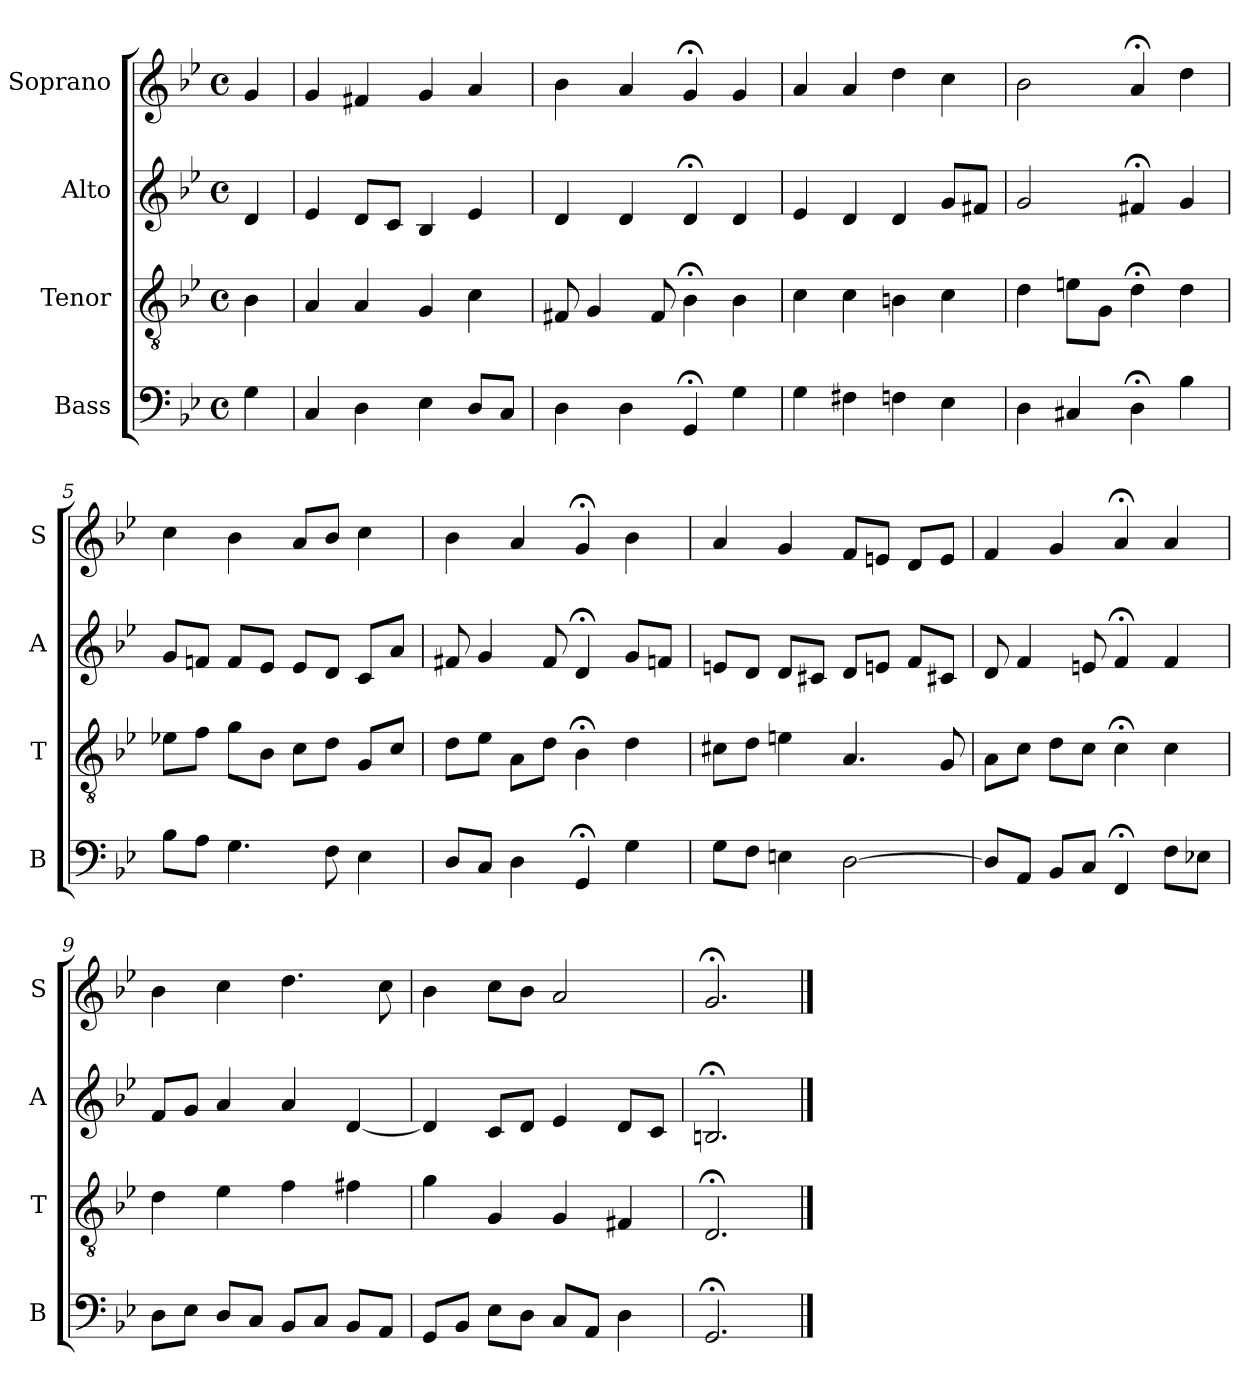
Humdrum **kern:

**kern	**kern	**kern	**kern
*part4	*part3	*part2	*part1
*staff4	*staff3	*staff2	*staff1
*I"Bass	*I"Tenor	*I"Alto	*I"Soprano
*I'B	*I'T	*I'A	*I'S
*clefF4	*clefGv2	*clefG2	*clefG2
*k[b-e-]	*k[b-e-]	*k[b-e-]	*k[b-e-]
*g:	*g:	*g:	*g:
*M4/4	*M4/4	*M4/4	*M4/4
*met(c)	*met(c)	*met(c)	*met(c)
*MM100	*MM100	*MM100	*MM100
=	=	=	=
4G	4B-	4d	4g
=1	=1	=1	=1
4C	4A	4e-	4g
4D	4A	8dL	4f#X
.	.	8cJ	.
4E-	4G	4B-	4g
8DL	4c	4e-	4a
8CJ	.	.	.
=2	=2	=2	=2
4D	8F#X	4d	4b-
.	4G	.	.
4D	.	4d	4a
.	8F#	.	.
4GG;<	4B-;<	4d;<	4g;<
4G	4B-	4d	4g
=3	=3	=3	=3
4G	4c	4e-	4a
4F#X	4c	4d	4a
4Fn	4Bn	4d	4dd
4E-	4c	8gL	4cc
.	.	8f#XJ	.
=4	=4	=4	=4
4D	4d	2g	2b-
4C#X	8enL	.	.
.	8GJ	.	.
4D;<	4d;<	4f#X;<	4a;<
4B-	4d	4g	4dd
=5	=5	=5	=5
8B-L	8e-XL	8gL	4cc
8AJ	8fJ	8fnJ	.
4.G	8gL	8fL	4b-
.	8B-J	8e-J	.
.	8cL	8e-L	8aL
8F	8dJ	8dJ	8b-J
4E-	8GL	8cL	4cc
.	8cJ	8aJ	.
=6	=6	=6	=6
8DL	8dL	8f#X	4b-
8CJ	8e-J	4g	.
4D	8AL	.	4a
.	8dJ	8f#	.
4GG;<	4B-;<	4d;<	4g;<
4G	4d	8gL	4b-
.	.	8fnJ	.
=7	=7	=7	=7
8GL	8c#XL	8enL	4a
8FJ	8dJ	8dJ	.
4En	4en	8dL	4g
.	.	8c#XJ	.
[2D	4.A	8dL	8fL
.	.	8enJ	8enJ
.	.	8fL	8dL
.	8G	8c#XJ	8eJ
=8	=8	=8	=8
8DL]	8AL	8d	4f
8AAJ	8cJ	4f	.
8BB-L	8dL	.	4g
8CJ	8cJ	8en	.
4FF;<	4c;<	4f;<	4a;<
8FL	4c	4f	4a
8E-XJ	.	.	.
=9	=9	=9	=9
8DL	4d	8fL	4b-
8E-J	.	8gJ	.
8DL	4e-	4a	4cc
8CJ	.	.	.
8BB-L	4f	4a	4.dd
8CJ	.	.	.
8BB-L	4f#X	[4d	.
8AAJ	.	.	8cc
=10	=10	=10	=10
8GGL	4g	4d]	4b-
8BB-J	.	.	.
8E-L	4G	8cL	8ccL
8DJ	.	8dJ	8b-J
8CL	4G	4e-	2a
8AAJ	.	.	.
4D	4F#X	8dL	.
.	.	8cJ	.
=11	=11	=11	=11
2.GG;<	2.D;<	2.Bn;<	2.g;<
==	==	==	==
*-	*-	*-	*-
